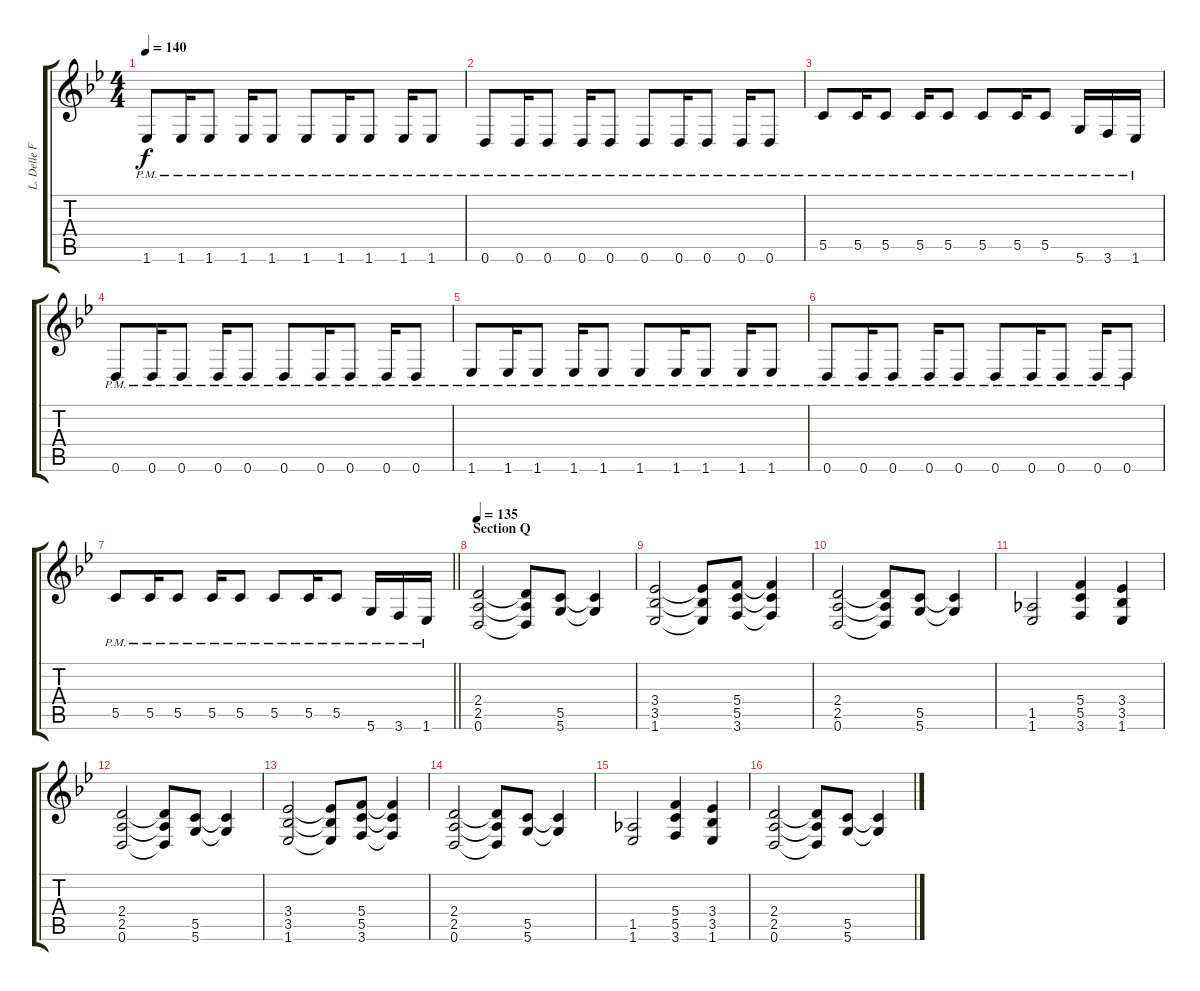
\track ("L. Delle Fave (Dist. Guitar L)" "L. Delle F") {instrument overdrivenguitar}
\staff {score tabs}
\tuning (D4 A3 F3 C3 G2 D2) {hide}
\ts (4 4)
\tempo 140
\clef g2
\ks gminor
1.6{pm}.8{dy f} 1.6{pm}.16 1.6{pm}.8 1.6{pm}.16 1.6{pm}.8 1.6{pm}.8 1.6{pm}.16 1.6{pm}.8 1.6{pm}.16 1.6{pm}.8 |
0.6{pm}.8 0.6{pm}.16 0.6{pm}.8 0.6{pm}.16 0.6{pm}.8 0.6{pm}.8 0.6{pm}.16 0.6{pm}.8 0.6{pm}.16 0.6{pm}.8 |
5.5{pm}.8 5.5{pm}.16 5.5{pm}.8 5.5{pm}.16 5.5{pm}.8 5.5{pm}.8 5.5{pm}.16 5.5{pm}.8 5.6{pm}.16 3.6{pm}.16 1.6{pm}.16 |
0.6{pm}.8 0.6{pm}.16 0.6{pm}.8 0.6{pm}.16 0.6{pm}.8 0.6{pm}.8 0.6{pm}.16 0.6{pm}.8 0.6{pm}.16 0.6{pm}.8 |
1.6{pm}.8 1.6{pm}.16 1.6{pm}.8 1.6{pm}.16 1.6{pm}.8 1.6{pm}.8 1.6{pm}.16 1.6{pm}.8 1.6{pm}.16 1.6{pm}.8 |
0.6{pm}.8 0.6{pm}.16 0.6{pm}.8 0.6{pm}.16 0.6{pm}.8 0.6{pm}.8 0.6{pm}.16 0.6{pm}.8 0.6{pm}.16 0.6{pm}.8 |
\barLineRight lightlight
5.5{pm}.8 5.5{pm}.16 5.5{pm}.8 5.5{pm}.16 5.5{pm}.8 5.5{pm}.8 5.5{pm}.16 5.5{pm}.8 5.6{pm}.16 3.6{pm}.16 1.6{pm}.16 |
\section ("" "Section Q")
\tempo 135
(2.4 2.5 0.6).2{volume 12} (2.4{t} 2.5{t} 0.6{t}).8 (5.5 5.6).8 (5.5{t} 5.6{t}).4 |
(3.4 3.5 1.6).2 (3.4{t} 3.5{t} 1.6{t}).8 (5.4 5.5 3.6).8 (5.4{t} 5.5{t} 3.6{t}).4 |
(2.4 2.5 0.6).2 (2.4{t} 2.5{t} 0.6{t}).8 (5.5 5.6).8 (5.5{t} 5.6{t}).4 |
(1.5 1.6).2 (5.4 5.5 3.6).4 (3.4 3.5 1.6).4 |
(2.4 2.5 0.6).2 (2.4{t} 2.5{t} 0.6{t}).8 (5.5 5.6).8 (5.5{t} 5.6{t}).4 |
(3.4 3.5 1.6).2 (3.4{t} 3.5{t} 1.6{t}).8 (5.4 5.5 3.6).8 (5.4{t} 5.5{t} 3.6{t}).4 |
(2.4 2.5 0.6).2 (2.4{t} 2.5{t} 0.6{t}).8 (5.5 5.6).8 (5.5{t} 5.6{t}).4 |
(1.5 1.6).2 (5.4 5.5 3.6).4 (3.4 3.5 1.6).4 |
(2.4 2.5 0.6).2 (2.4{t} 2.5{t} 0.6{t}).8 (5.5 5.6).8 (5.5{t} 5.6{t}).4
